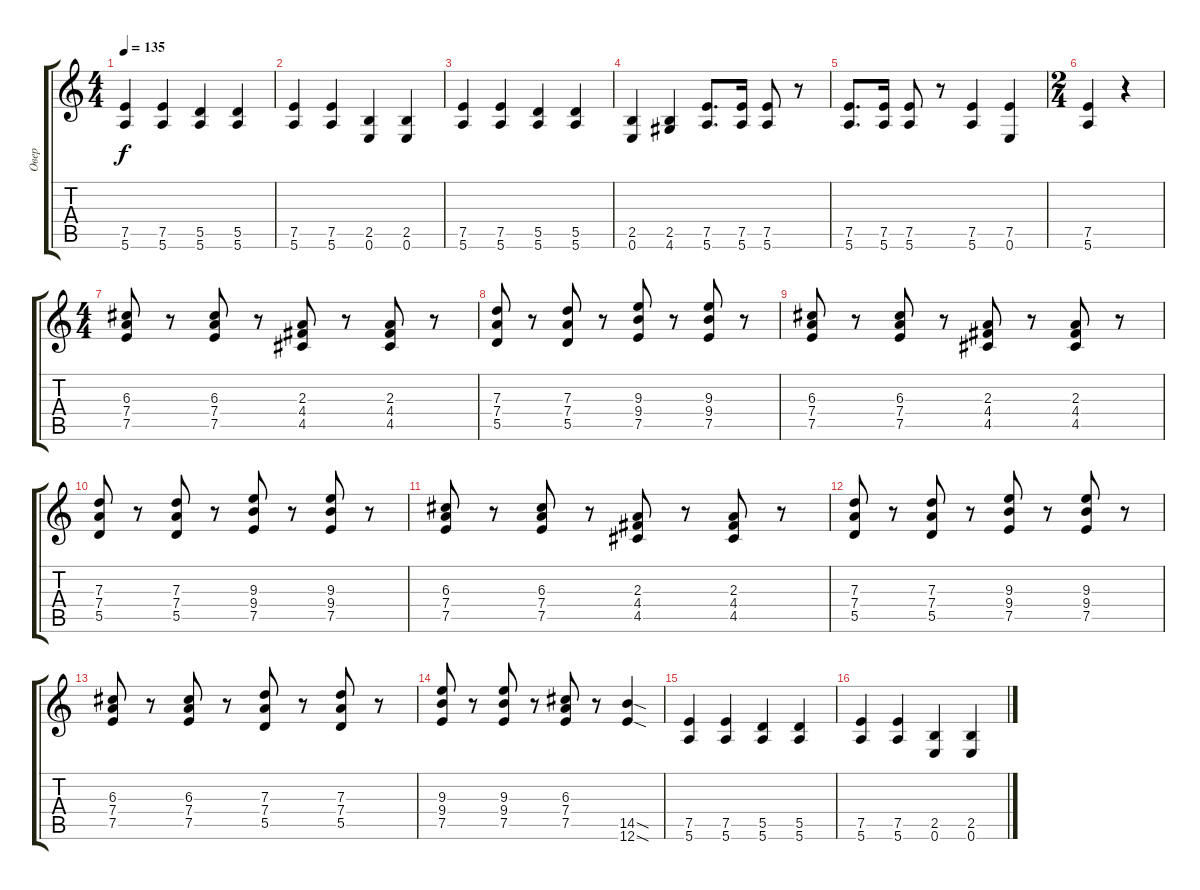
\track ("Овер" "Овер") {instrument overdrivenguitar}
\staff {score tabs}
\tuning (E4 B3 G3 D3 A2 E2) {hide}
\ts (4 4)
\tempo 135
\clef g2
\ks c
(7.5 5.6).4{dy f} (7.5 5.6).4 (5.5 5.6).4 (5.5 5.6).4 |
(7.5 5.6).4 (7.5 5.6).4 (2.5 0.6).4 (2.5 0.6).4 |
(7.5 5.6).4 (7.5 5.6).4 (5.5 5.6).4 (5.5 5.6).4 |
(2.5 0.6).4 (2.5 4.6).4 (7.5 5.6).8{d} (7.5 5.6).16 (7.5 5.6).8 r.8 |
(7.5 5.6).8{d} (7.5 5.6).16 (7.5 5.6).8 r.8 (7.5 5.6).4 (7.5 0.6).4 |
\ts (2 4)
(7.5 5.6).4 r.4 |
\ts (4 4)
(6.3 7.4 7.5).8 r.8 (6.3 7.4 7.5).8 r.8 (2.3 4.4 4.5).8 r.8 (2.3 4.4 4.5).8 r.8 |
(7.3 7.4 5.5).8 r.8 (7.3 7.4 5.5).8 r.8 (9.3 9.4 7.5).8 r.8 (9.3 9.4 7.5).8 r.8 |
(6.3 7.4 7.5).8 r.8 (6.3 7.4 7.5).8 r.8 (2.3 4.4 4.5).8 r.8 (2.3 4.4 4.5).8 r.8 |
(7.3 7.4 5.5).8 r.8 (7.3 7.4 5.5).8 r.8 (9.3 9.4 7.5).8 r.8 (9.3 9.4 7.5).8 r.8 |
(6.3 7.4 7.5).8 r.8 (6.3 7.4 7.5).8 r.8 (2.3 4.4 4.5).8 r.8 (2.3 4.4 4.5).8 r.8 |
(7.3 7.4 5.5).8 r.8 (7.3 7.4 5.5).8 r.8 (9.3 9.4 7.5).8 r.8 (9.3 9.4 7.5).8 r.8 |
(6.3 7.4 7.5).8 r.8 (6.3 7.4 7.5).8 r.8 (7.3 7.4 5.5).8 r.8 (7.3 7.4 5.5).8 r.8 |
(9.3 9.4 7.5).8 r.8 (9.3 9.4 7.5).8 r.8 (6.3 7.4 7.5).8 r.8 (14.5{sod} 12.6{sod}).4 |
(7.5 5.6).4 (7.5 5.6).4 (5.5 5.6).4 (5.5 5.6).4 |
(7.5 5.6).4 (7.5 5.6).4 (2.5 0.6).4 (2.5 0.6).4
